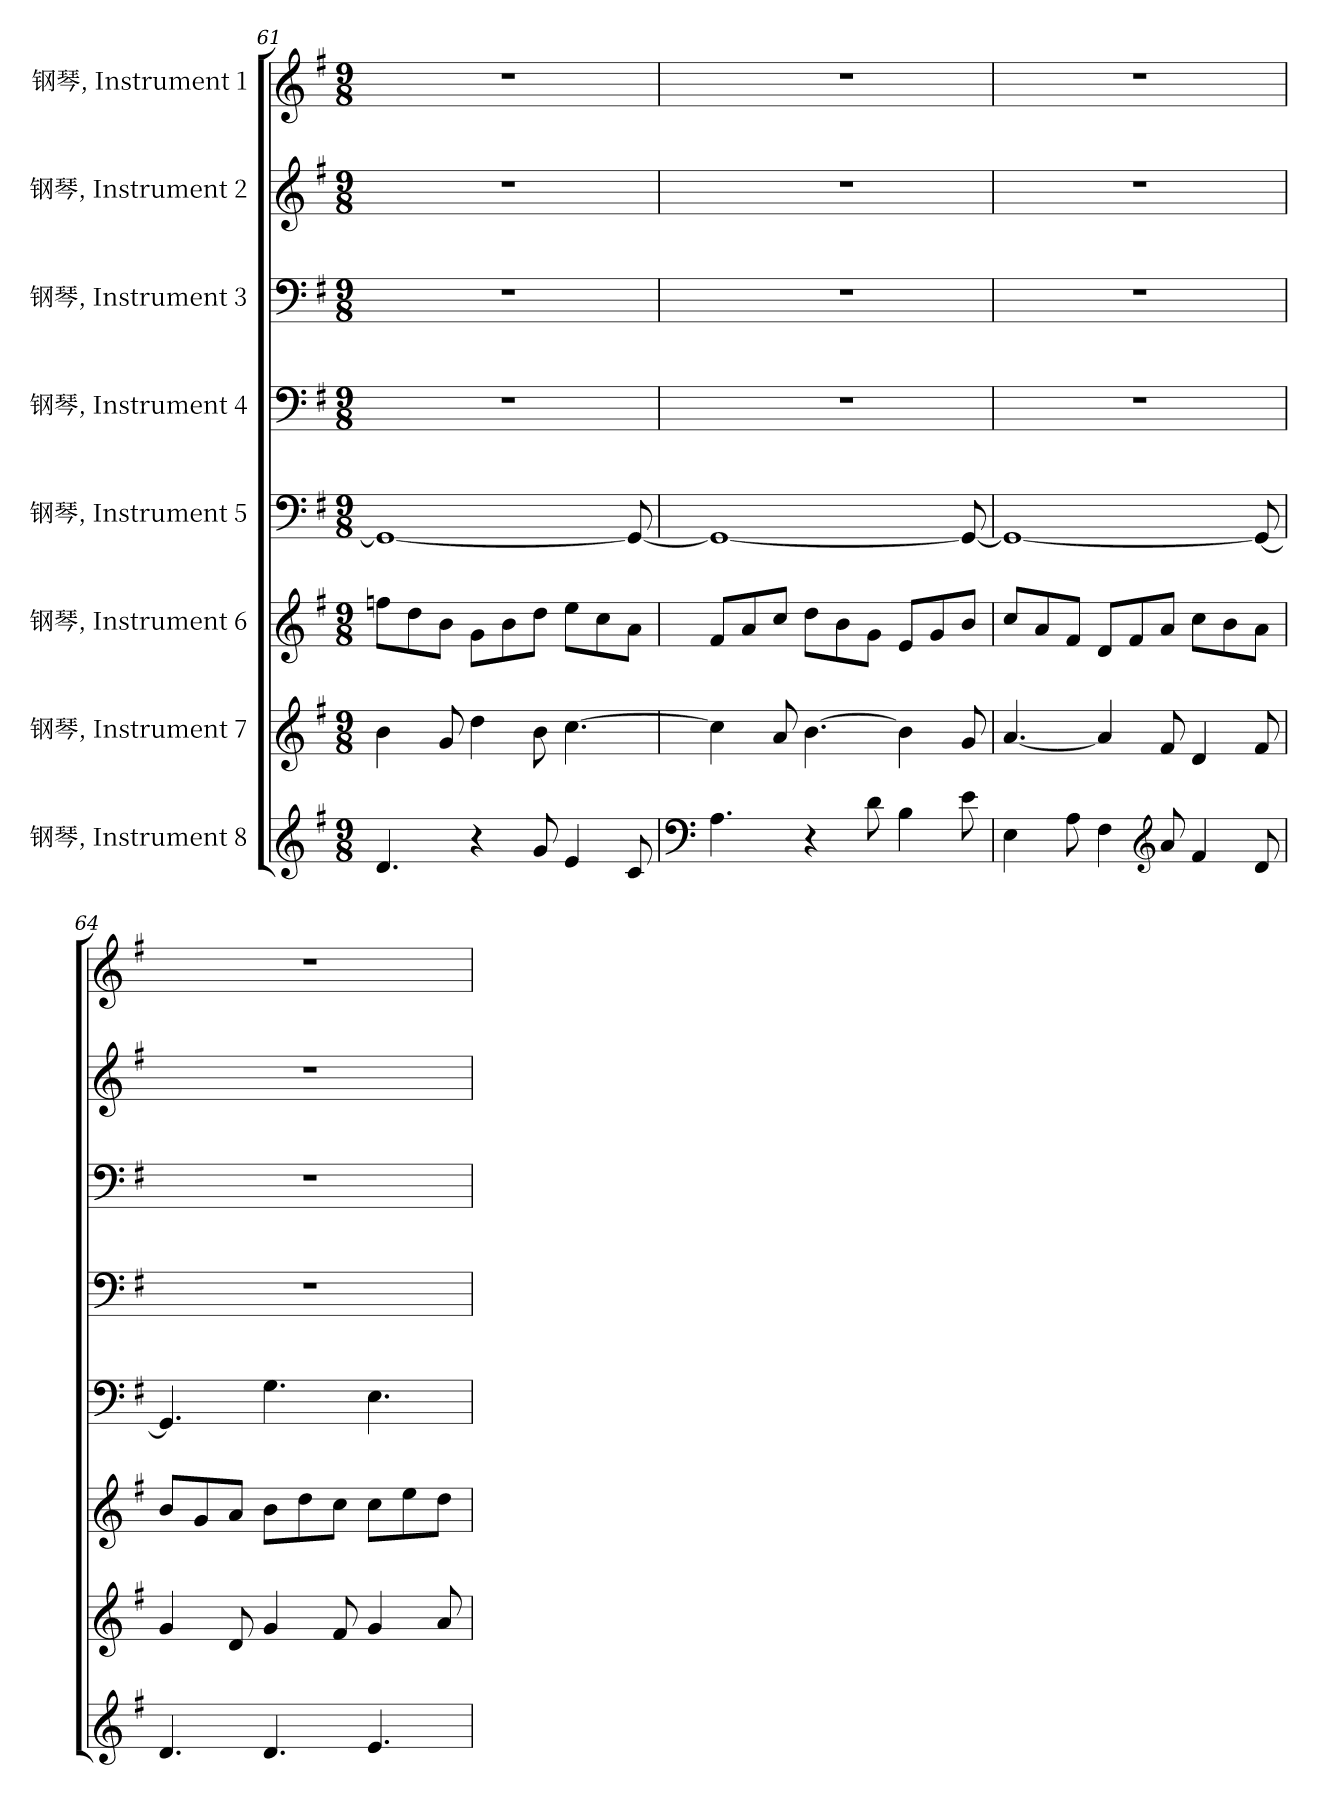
**kern	**kern	**kern	**kern	**kern	**kern	**kern	**kern
*part8	*part7	*part6	*part5	*part4	*part3	*part2	*part1
*staff8	*staff7	*staff6	*staff5	*staff4	*staff3	*staff2	*staff1
*I"钢琴, Instrument 8	*I"钢琴, Instrument 7	*I"钢琴, Instrument 6	*I"钢琴, Instrument 5	*I"钢琴, Instrument 4	*I"钢琴, Instrument 3	*I"钢琴, Instrument 2	*I"钢琴, Instrument 1
!!LO:PB:g=z
*clefG2	*clefG2	*clefG2	*clefF4	*clefF4	*clefF4	*clefG2	*clefG2
*k[f#]	*k[f#]	*k[f#]	*k[f#]	*k[f#]	*k[f#]	*k[f#]	*k[f#]
*M9/8	*M9/8	*M9/8	*M9/8	*M9/8	*M9/8	*M9/8	*M9/8
=61	=61	=61	=61	=61	=61	=61	=61
4.d/	4b\	8ffn\L	1GG_	8%9r	8%9r	8%9r	8%9r
.	.	8dd\	.	.	.	.	.
.	8g/	8b\J	.	.	.	.	.
4r	4dd\	8g\L	.	.	.	.	.
.	.	8b\	.	.	.	.	.
8g/	8b\	8dd\J	.	.	.	.	.
4e/	[4.cc\	8ee\L	.	.	.	.	.
.	.	8cc\	.	.	.	.	.
8c/	.	8a\J	8GG/_	.	.	.	.
=62	=62	=62	=62	=62	=62	=62	=62
*clefF4	*	*	*	*	*	*	*
4.A\	4cc\]	8f#/L	1GG_	8%9r	8%9r	8%9r	8%9r
.	.	8a/	.	.	.	.	.
.	8a/	8cc/J	.	.	.	.	.
4r	[4.b\	8dd\L	.	.	.	.	.
.	.	8b\	.	.	.	.	.
8d\	.	8g\J	.	.	.	.	.
4B\	4b\]	8e/L	.	.	.	.	.
.	.	8g/	.	.	.	.	.
8e\	8g/	8b/J	8GG/_	.	.	.	.
=63	=63	=63	=63	=63	=63	=63	=63
4E\	[4.a/	8cc/L	1GG_	8%9r	8%9r	8%9r	8%9r
.	.	8a/	.	.	.	.	.
8A\	.	8f#/J	.	.	.	.	.
4F#\	4a/]	8d/L	.	.	.	.	.
.	.	8f#/	.	.	.	.	.
*clefG2	*	*	*	*	*	*	*
8a/	8f#/	8a/J	.	.	.	.	.
4f#/	4d/	8cc\L	.	.	.	.	.
.	.	8b\	.	.	.	.	.
8d/	8f#/	8a\J	8GG/_	.	.	.	.
!!LO:PB:g=z
=64	=64	=64	=64	=64	=64	=64	=64
4.d/	4g/	8b/L	4.GG/]	8%9r	8%9r	8%9r	8%9r
.	.	8g/	.	.	.	.	.
.	8d/	8a/J	.	.	.	.	.
4.d/	4g/	8b\L	4.G\	.	.	.	.
.	.	8dd\	.	.	.	.	.
.	8f#/	8cc\J	.	.	.	.	.
4.e/	4g/	8cc\L	4.E\	.	.	.	.
.	.	8ee\	.	.	.	.	.
.	8a/	8dd\J	.	.	.	.	.
=	=	=	=	=	=	=	=
*-	*-	*-	*-	*-	*-	*-	*-
